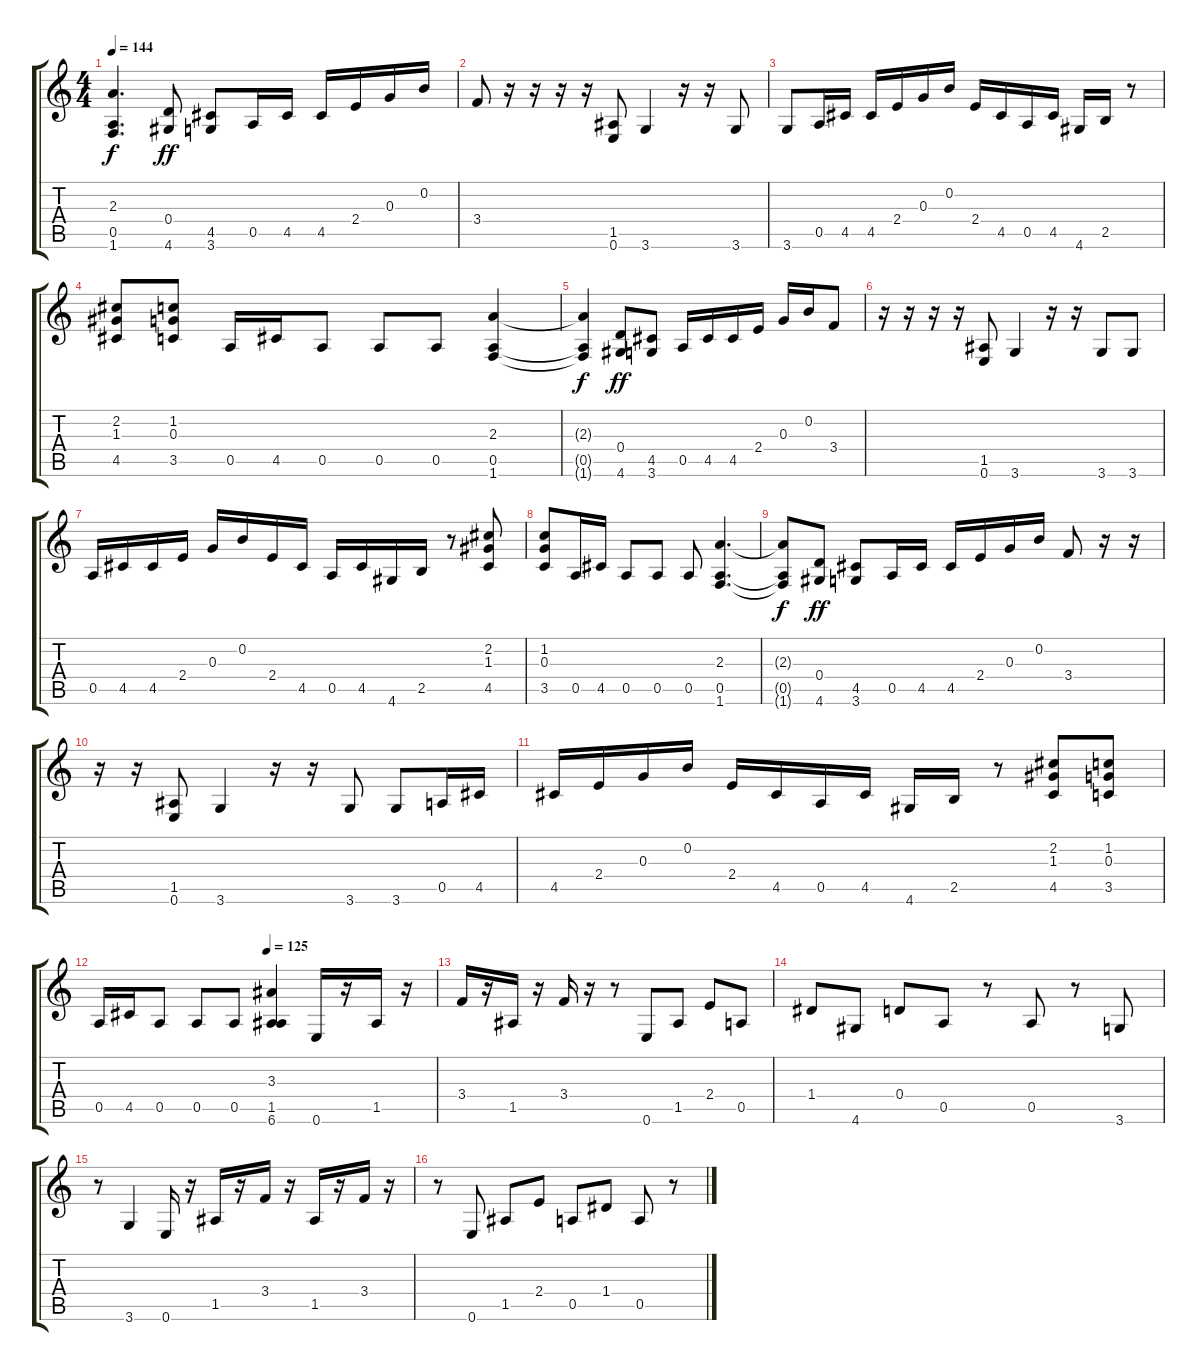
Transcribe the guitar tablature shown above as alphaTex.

\track "" {instrument distortionguitar}
\staff {score tabs}
\tuning (E4 B3 G3 D3 A2 E2) {hide}
\ts (4 4)
\tempo 144
\clef g2
\ks c
(2.3{t} 0.5{t} 1.6{t}).4{d dy f} (0.4 4.6).8{dy ff} (4.5 3.6).8 0.5.16 4.5.16 4.5.16 2.4.16 0.3.16 0.2.16 |
3.4.8 r.16 r.16 r.16 r.16 (1.5 0.6).8 3.6.4 r.16 r.16 3.6.8 |
3.6.8 0.5.16 4.5.16 4.5.16 2.4.16 0.3.16 0.2.16 2.4.16 4.5.16 0.5.16 4.5.16 4.6.16 2.5.16 r.8 |
(2.2 1.3 4.5).8 (1.2 0.3 3.5).8 0.5.16 4.5.16 0.5.8 0.5.8 0.5.8 (2.3 0.5 1.6).4 |
(2.3{t} 0.5{t} 1.6{t}).4{dy f} (0.4 4.6).8{dy ff} (4.5 3.6).8 0.5.16 4.5.16 4.5.16 2.4.16 0.3.16 0.2.16 3.4.8 |
r.16 r.16 r.16 r.16 (1.5 0.6).8 3.6.4 r.16 r.16 3.6.8 3.6.8 |
0.5.16 4.5.16 4.5.16 2.4.16 0.3.16 0.2.16 2.4.16 4.5.16 0.5.16 4.5.16 4.6.16 2.5.16 r.8 (2.2 1.3 4.5).8 |
(1.2 0.3 3.5).8 0.5.16 4.5.16 0.5.8 0.5.8 0.5.8 (2.3 0.5 1.6).4{d} |
(2.3{t} 0.5{t} 1.6{t}).8{dy f} (0.4 4.6).8{dy ff} (4.5 3.6).8 0.5.16 4.5.16 4.5.16 2.4.16 0.3.16 0.2.16 3.4.8 r.16 r.16 |
r.16 r.16 (1.5 0.6).8 3.6.4 r.16 r.16 3.6.8 3.6.8 0.5.16 4.5.16 |
4.5.16 2.4.16 0.3.16 0.2.16 2.4.16 4.5.16 0.5.16 4.5.16 4.6.16 2.5.16 r.8 (2.2 1.3 4.5).8 (1.2 0.3 3.5).8 |
\tempo (125 0.5)
0.5.16 4.5.16 0.5.8 0.5.8 0.5.8 (3.3 1.5 6.6).4 0.6.16 r.16 1.5.16 r.16 |
3.4.16 r.16 1.5.16 r.16 3.4.16 r.16 r.8 0.6.8 1.5.8 2.4.8 0.5.8 |
1.4.8 4.6.8 0.4.8 0.5.8 r.8 0.5.8 r.8 3.6.8 |
r.8 3.6.4 0.6.16 r.16 1.5.16 r.16 3.4.16 r.16 1.5.16 r.16 3.4.16 r.16 |
r.8 0.6.8 1.5.8 2.4.8 0.5.8 1.4.8 0.5.8 r.8
